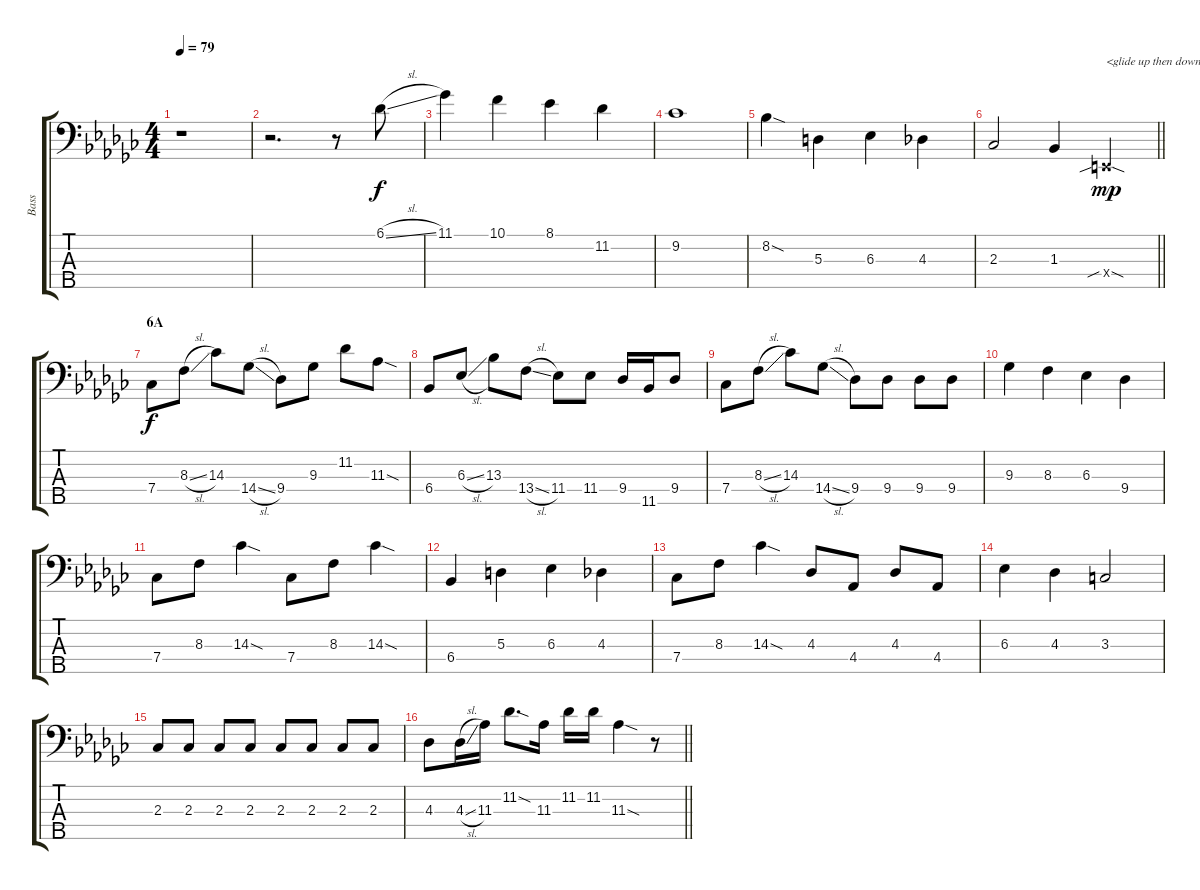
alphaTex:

\track ("Bass" "Bass") {instrument fretlessbass}
\staff {score tabs}
\tuning (G2 D2 A1 E1 B0) {hide}
\ts (4 4)
\tempo 79
\clef f4
\ks gb
r.1{dy f} |
r.2{d} r.8 6.1{sl}.8 |
11.1.4 10.1.4 8.1.4 11.2.4 |
9.2.1 |
8.2{sod}.4 5.3.4 6.3.4 4.3.4 |
\barLineRight lightlight
2.3.2 1.3.4 0.4{sib sod x}.4{txt "<glide up then down>" dy mp} |
\section ("" "6A")
7.4.8{dy f} 8.3{sl}.8 14.3.8 14.4{sl}.8 9.4.8 9.3.8 11.2.8 11.3{sod}.8 |
6.4.8 6.3{sl}.8 13.3.8 13.4{sl}.8 11.4.8 11.4.8 9.4.16 11.5.16 9.4.8 |
7.4.8 8.3{sl}.8 14.3.8 14.4{sl}.8 9.4.8 9.4.8 9.4.8 9.4.8 |
9.3.4 8.3.4 6.3.4 9.4.4 |
7.4.8 8.3.8 14.3{sod}.4 7.4.8 8.3.8 14.3{sod}.4 |
6.4.4 5.3.4 6.3.4 4.3.4 |
7.4.8 8.3.8 14.3{sod}.4 4.3.8 4.4.8 4.3.8 4.4.8 |
6.3.4 4.3.4 3.3.2 |
2.3.8 2.3.8 2.3.8 2.3.8 2.3.8 2.3.8 2.3.8 2.3.8 |
\barLineRight lightlight
4.3.8 4.3{sl}.16 11.3.16 11.2{sod}.8{d} 11.3.16 11.2.16 11.2.16 11.3{sod}.4 r.8
